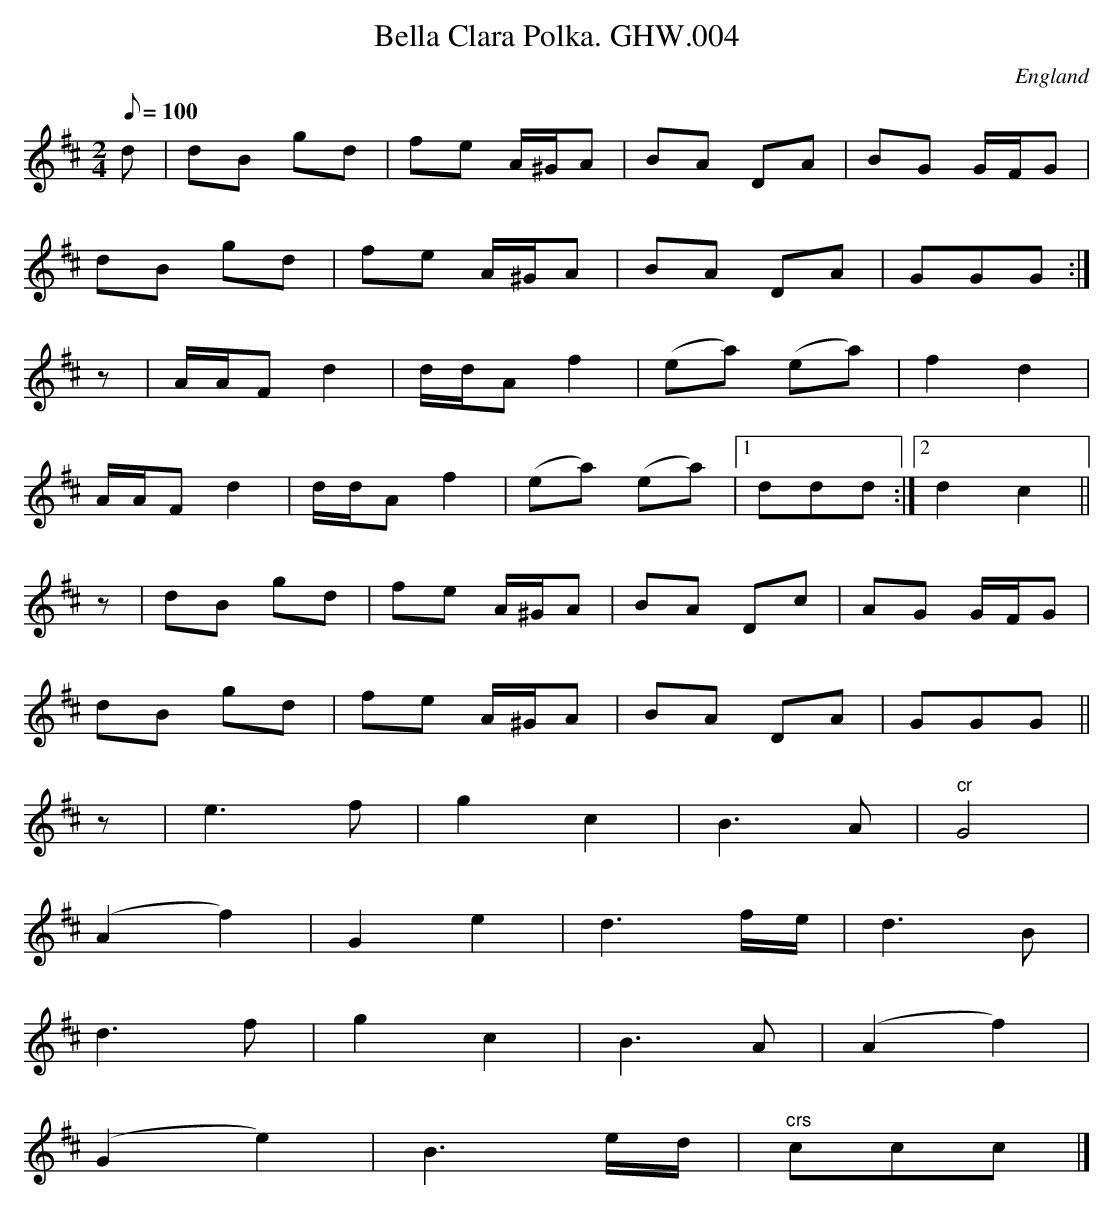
X:1
T:Bella Clara Polka. GHW.004
M:2/4
L:1/8
Q:100
O:England
K:D major
d|dB gd|fe A/^G/A|BA DA|BG G/F/G|!
dB gd|fe A/^G/A|BA DA|GGG:|!
z|A/A/F d2|d/d/A f2|(ea) (ea)|f2d2|!
A/A/F d2|d/d/A f2|(ea) (ea)|1 ddd:|2d2c2||!
z|dB gd|fe A/^G/A|BA Dc|AG G/F/G|!
dB gd|fe A/^G/A|BA DA|GGG||!
z|e3 f|g2c2|B3 A|"^cr"G4|!
(A2 f2)|G2 e2|d3 f/e/|d3 B|!
d3 f|g2 c2|B3 A|(A2f2)|!
(G2e2)|B3 e/d/|"^crs"ccc|]
